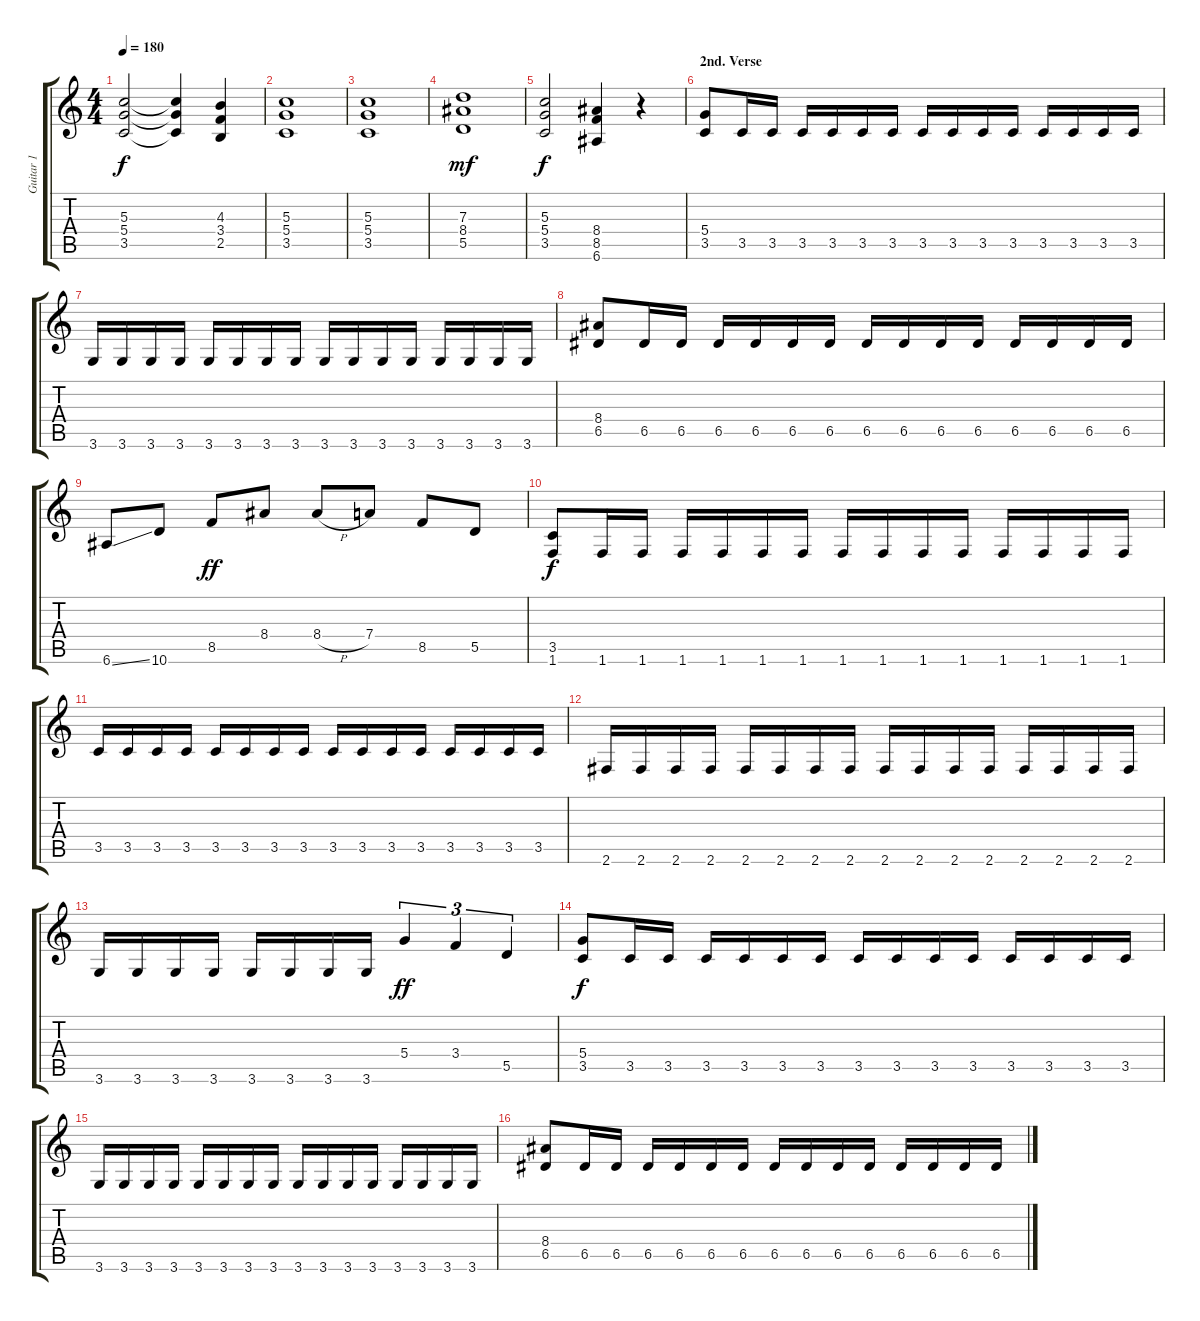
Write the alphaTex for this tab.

\track ("Guitar 1" "Guitar 1") {instrument overdrivenguitar}
\staff {score tabs}
\tuning (E4 B3 G3 D3 A2 E2) {hide}
\ts (4 4)
\tempo 180
\clef g2
\ks c
(5.3 5.4 3.5).2{dy f} (5.3{t} 5.4{t} 3.5{t}).4 (4.3 3.4 2.5).4 |
(5.3 5.4 3.5).1 |
(5.3 5.4 3.5).1 |
(7.3 8.4 5.5).1{dy mf} |
(5.3 5.4 3.5).2{dy f} (8.4 8.5 6.6).4 r.4 |
\section ("" "2nd. Verse")
(5.4 3.5).8 3.5.16 3.5.16 3.5.16 3.5.16 3.5.16 3.5.16 3.5.16 3.5.16 3.5.16 3.5.16 3.5.16 3.5.16 3.5.16 3.5.16 |
3.6.16 3.6.16 3.6.16 3.6.16 3.6.16 3.6.16 3.6.16 3.6.16 3.6.16 3.6.16 3.6.16 3.6.16 3.6.16 3.6.16 3.6.16 3.6.16 |
(8.4 6.5).8 6.5.16 6.5.16 6.5.16 6.5.16 6.5.16 6.5.16 6.5.16 6.5.16 6.5.16 6.5.16 6.5.16 6.5.16 6.5.16 6.5.16 |
6.6{ss}.8 10.6.8 8.5.8{dy ff} 8.4.8 8.4{h}.8 7.4.8 8.5.8 5.5.8 |
(3.5 1.6).8{dy f} 1.6.16 1.6.16 1.6.16 1.6.16 1.6.16 1.6.16 1.6.16 1.6.16 1.6.16 1.6.16 1.6.16 1.6.16 1.6.16 1.6.16 |
3.5.16 3.5.16 3.5.16 3.5.16 3.5.16 3.5.16 3.5.16 3.5.16 3.5.16 3.5.16 3.5.16 3.5.16 3.5.16 3.5.16 3.5.16 3.5.16 |
2.6.16 2.6.16 2.6.16 2.6.16 2.6.16 2.6.16 2.6.16 2.6.16 2.6.16 2.6.16 2.6.16 2.6.16 2.6.16 2.6.16 2.6.16 2.6.16 |
3.6.16 3.6.16 3.6.16 3.6.16 3.6.16 3.6.16 3.6.16 3.6.16 5.4.4{tu (3 2) dy ff} 3.4.4{tu (3 2)} 5.5.4{tu (3 2)} |
(5.4 3.5).8{dy f} 3.5.16 3.5.16 3.5.16 3.5.16 3.5.16 3.5.16 3.5.16 3.5.16 3.5.16 3.5.16 3.5.16 3.5.16 3.5.16 3.5.16 |
3.6.16 3.6.16 3.6.16 3.6.16 3.6.16 3.6.16 3.6.16 3.6.16 3.6.16 3.6.16 3.6.16 3.6.16 3.6.16 3.6.16 3.6.16 3.6.16 |
(8.4 6.5).8 6.5.16 6.5.16 6.5.16 6.5.16 6.5.16 6.5.16 6.5.16 6.5.16 6.5.16 6.5.16 6.5.16 6.5.16 6.5.16 6.5.16
